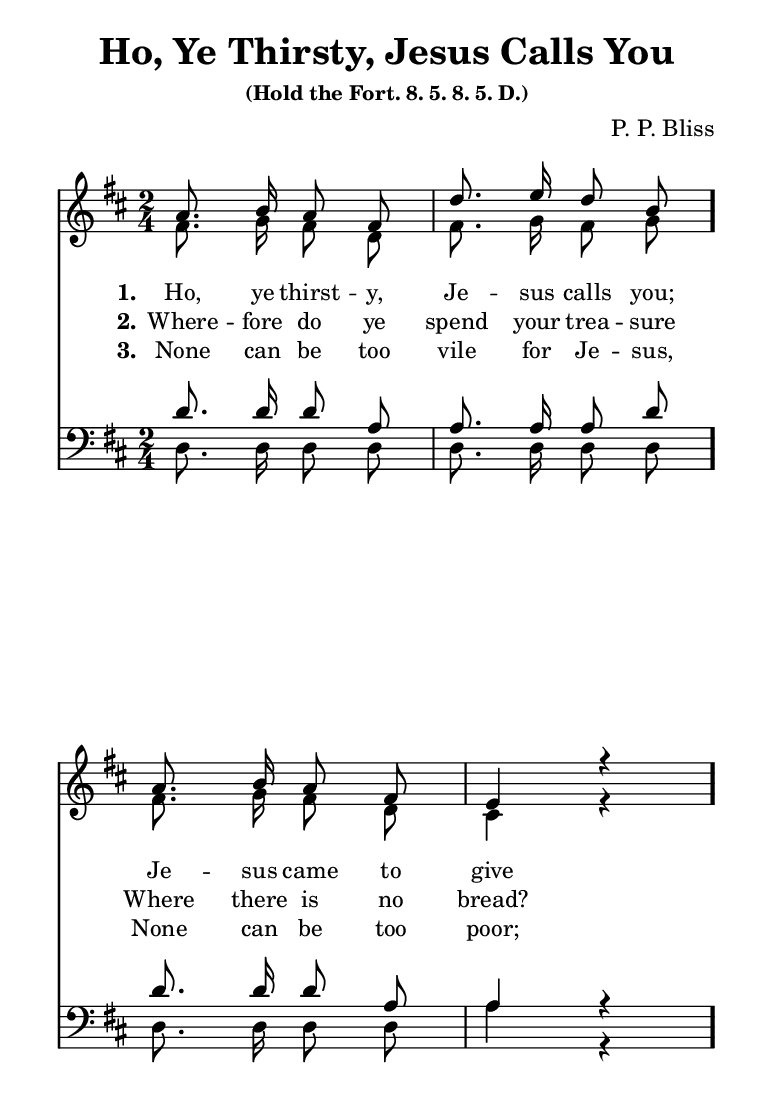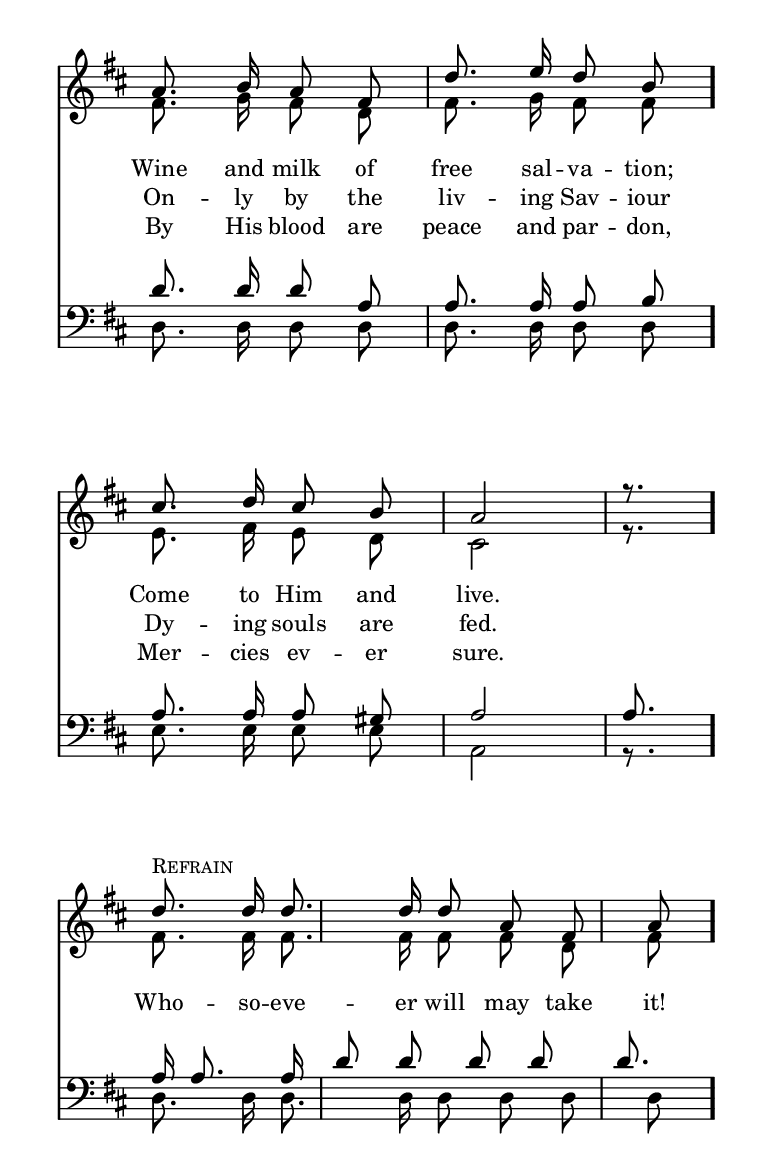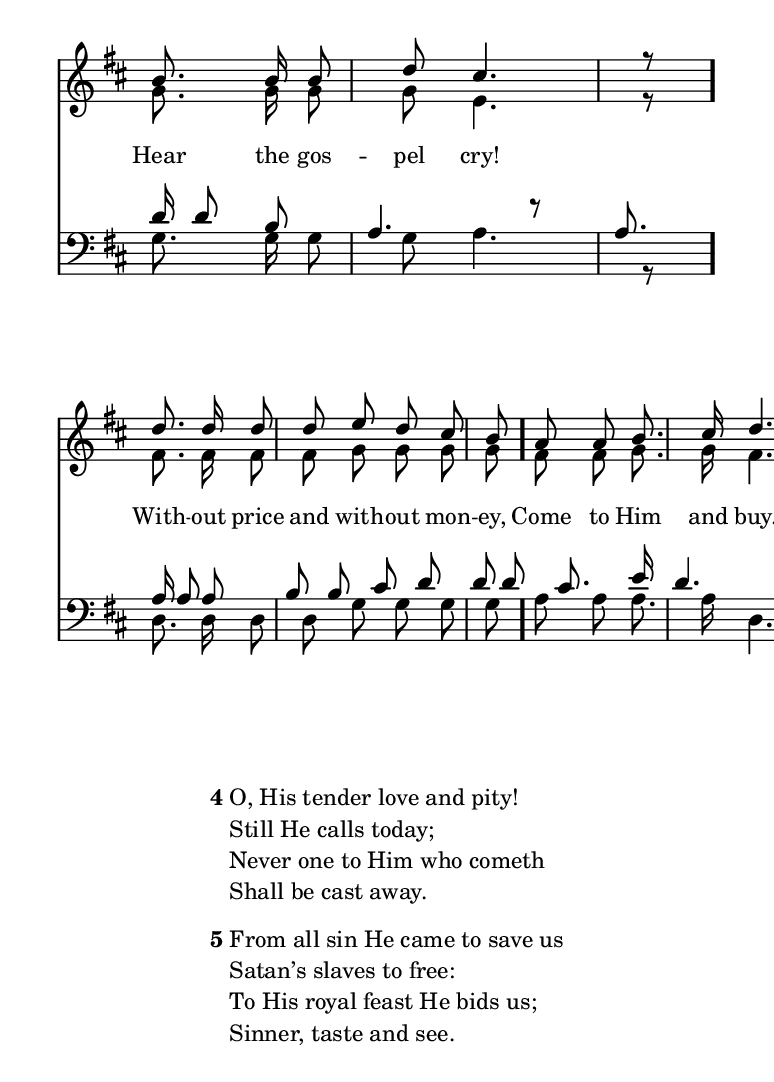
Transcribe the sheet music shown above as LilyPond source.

\include "common/global.ily"
\paper {
  \include "common/paper.ily"
  %ragged-bottom = ##t
  %ragged-last-bottom = ##t
  %systems-per-page = ##f
  %page-count = ##f
}

\header{
  title = "Ho, Ye Thirsty, Jesus Calls You"
  subsubtitle = "(Hold the Fort. 8. 5. 8. 5. D.)"
  %meter = "8.5.8.5.D."
  %poet = ""
  composer = "P. P. Bliss"
  %copyright = ""
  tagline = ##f
}

% for fermata in MIDI
ta = { \tempo 8=90 }
tb = { \tempo 8=45 }

patternAA = { c8. c16 c8  c8  | c8. c16 c8 c8 }
patternAB = { c8. c16 c8. c16 | c8  c8  c8 c8 }
patternAC = { c8. c16 c8  c8  | c8  c8  c8 c8 }

patternBA = { c8. c16 c8 c8 | c4 c4 }
patternBB = { c8. c16 c8 c8 | c2 }
patternBC = { c8. c16 c8 c8 | c4. c8 }
patternBD = { c8 c8 c8. c16 | c4. c8 }

global = {
  \include "common/overrides.ily"
  \override Staff.TimeSignature.style = #'()
  \time 2/4
  \override Score.MetronomeMark.transparent = ##t % hide all fermata changes too
  \ta
  \key d \major
  %\partial 4
  \autoBeamOff
}

notesSoprano = {
\global
\relative c'' {

  \changePitch \patternAA { a b a fis | d' e d b }
  \changePitch \patternBA { a b a fis | e r }
  \changePitch \patternAA { a b a fis | d' e d b }
  \changePitch \patternBB { cis d cis b | a r }

  << s^\markup { \small \caps "Refrain" }
  \changePitch \patternAB { d d d d | d a fis a } >>
  \changePitch \patternBC { b b b d | cis r }
  \changePitch \patternAC { d d d d | e d cis b }
  \changePitch \patternBD { a a b cis | d r }

  \bar "|."

}
}

notesAlto = {
\global
\relative e' {

  \changePitch \patternAA { fis g fis d | fis g fis g }
  \changePitch \patternBA { fis g fis d | cis r }
  \changePitch \patternAA { fis g fis d | fis g fis fis }
  \changePitch \patternBB { e fis e d | cis r }

  \changePitch \patternAB { fis fis fis fis | fis fis d fis }
  \changePitch \patternBC { g g g g | e r }
  \changePitch \patternAC { fis fis fis fis | g g g g }
  \changePitch \patternBD { fis fis g g | fis r }

}
}

notesTenor = {
\global
\relative a {

  \changePitch \patternAA { d d d a | a a a d }
  \changePitch \patternBA { d d d a | a r }
  \changePitch \patternAA { d d d a | a a a b }
  \changePitch \patternBB { a a a gis | a }

  \changePitch \patternAB { a a a a | d d d d }
  \changePitch \patternBC { d d d b | a r }
  \changePitch \patternAC { a a a a | b b cis d }
  \changePitch \patternBD { d d cis e | d r }

}
}

notesBass = {
\global
\relative f {

  \changePitch \patternAA { d d d d | d d d d }
  \changePitch \patternBA { d d d d | a' r }
  \changePitch \patternAA { d, d d d | d d d d }
  \changePitch \patternBB { e e e e | a, r }

  \changePitch \patternAB { d d d d | d d d d }
  \changePitch \patternBC { g g g g | a r }
  \changePitch \patternAC { d, d d d | g g g g }
  \changePitch \patternBD { a a a a | d, r }

}
}

Refrain = \lyricmode {

Who -- so -- eve -- er will may take it! \bar "."
Hear the gos -- pel cry! \bar "." \break
With -- out price and with -- out mon -- ey, \bar "."
Come to Him and buy. \bar "." \break

}

wordsA = \lyricmode {
\set stanza = "1."

Ho, ye thirst -- y, Je -- sus calls you; \bar "."
Je -- sus came to give \bar "." \break
Wine and milk of free sal -- va -- tion; \bar "."
Come to Him and live. \bar "." \break

}

wordsB = \lyricmode {
\set stanza = "2."

Where -- fore do ye spend your trea -- sure
Where there is no bread?
On -- ly by the liv -- ing Sav -- iour
Dy -- ing souls are fed.

\Refrain

}

wordsC = \lyricmode {
\set stanza = "3."

None can be too vile for Je -- sus,
None can be too poor;
By His blood are peace and par -- don,
Mer -- cies ev -- er sure.

}

wordsD = \markuplist {

\line { O, His tender love and pity! }
\line { Still He calls today; }
\line { Never one to Him who cometh }
\line { Shall be cast away. }

}

wordsE = \markuplist {

\line { From all sin He came to save us }
\line { Satan’s slaves to free: }
\line { To His royal feast He bids us; }
\line { Sinner, taste and see. }

}

\score {
  \context ChoirStaff <<
    \context Staff = upper <<
      \set ChoirStaff.systemStartDelimiter = #'SystemStartBar
      \context Voice  = sopranos { \voiceOne << \notesSoprano >> }
      \context Voice  = altos { \voiceTwo << \notesAlto >> }
      \context Lyrics = one   \lyricsto sopranos \wordsA
      \context Lyrics = two   \lyricsto sopranos \wordsB
      \context Lyrics = three \lyricsto sopranos \wordsC
    >>
    \context Staff = men <<
      \clef bass
      \context Voice  = tenors { \voiceOne << \notesTenor >> }
      \context Voice  = basses { \voiceTwo << \notesBass >> }
    >>
  >>
  \layout {
    \include "common/layout.ily"
  }
  \midi{
    \include "common/midi.ily"
  }
}

\noPageBreak

\markup { \fill-line { \column {
  \line{ \bold 4 \column { \wordsD } } \combine \null \vspace #0.4
  \line{ \bold 5 \column { \wordsE } } \combine \null \vspace #0.4
} } }

\pageBreak

\version "2.18.0"  % necessary for upgrading to future LilyPond versions.

% vi:set et ts=2 sw=2 ai nocindent syntax=lilypond
